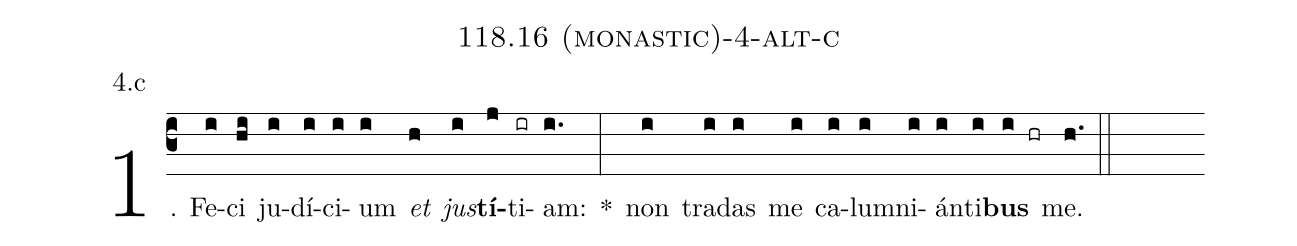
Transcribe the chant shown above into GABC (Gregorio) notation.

name: 118.16 (monastic)-4-alt-c;
annotation: 4.c;
%%
(c3)1. Fe(i)ci(hi) ju(i)dí(i)ci(i)um(i) <i>et</i>(h) <i>jus</i>(i)<b>tí</b>(j)ti(ir)am:(i.) *(:) non(i) tra(i)das(i) me(i) ca(i)lum(i)ni(i)án(i)ti(i)<b>bus</b>(i hr) me.(h.) (::)
